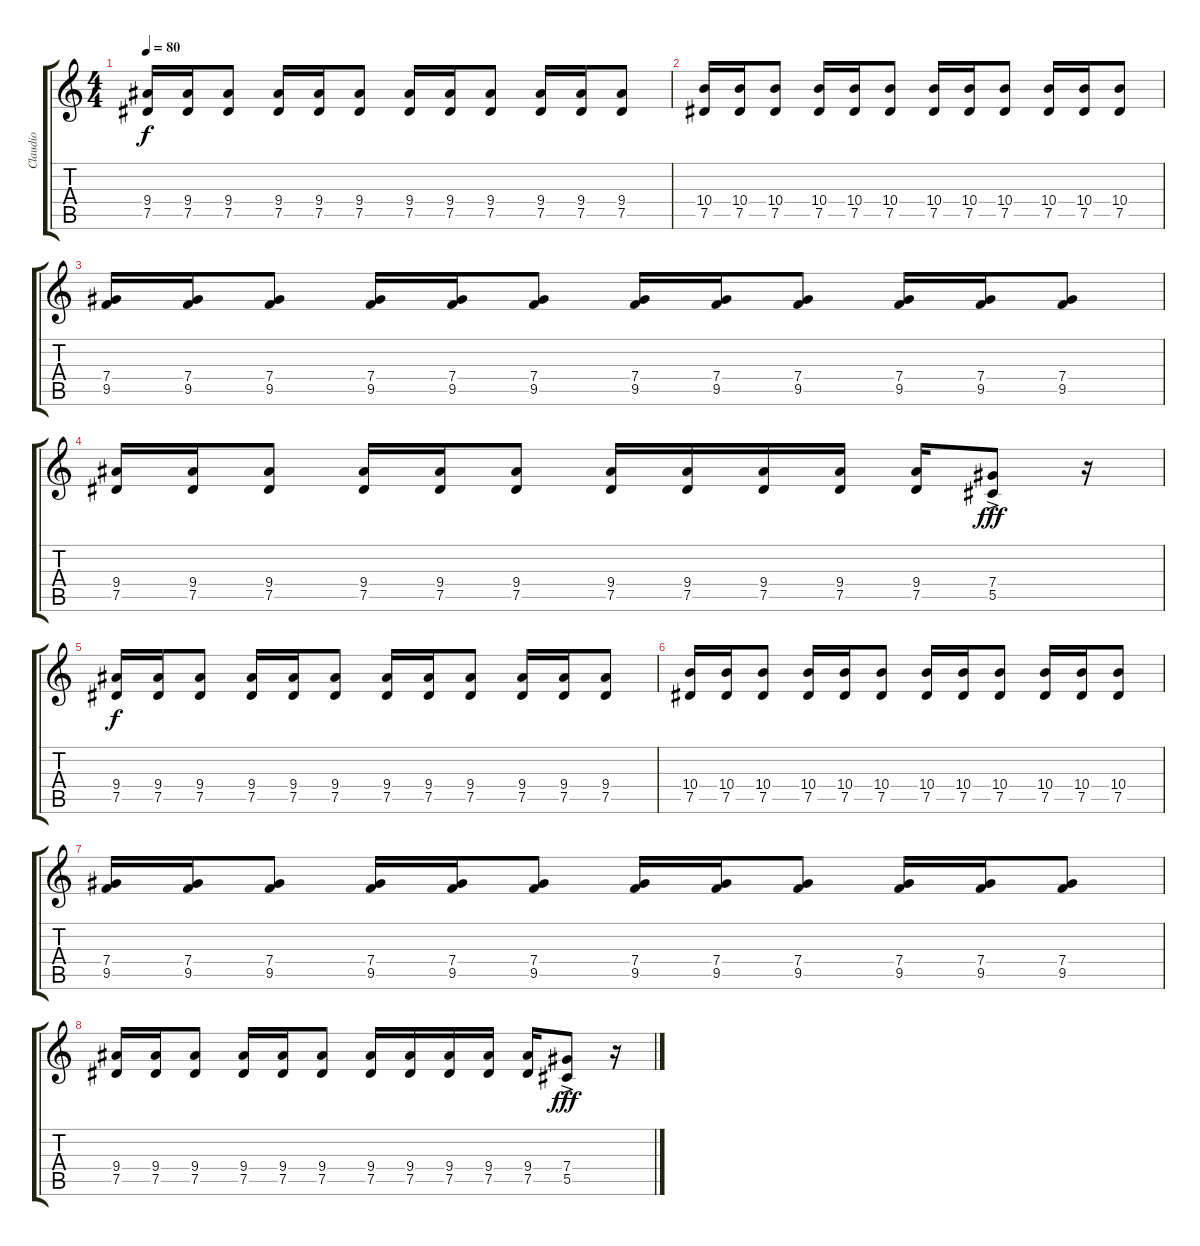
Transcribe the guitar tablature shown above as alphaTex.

\track ("Claudio" "Claudio") {instrument overdrivenguitar}
\staff {score tabs}
\tuning (Eb4 Bb3 Gb3 Db3 Ab2 Eb2) {hide}
\ts (4 4)
\tempo 80
\clef g2
\ks c
(9.4 7.5).16{dy f} (9.4 7.5).16 (9.4 7.5).8 (9.4 7.5).16 (9.4 7.5).16 (9.4 7.5).8 (9.4 7.5).16 (9.4 7.5).16 (9.4 7.5).8 (9.4 7.5).16 (9.4 7.5).16 (9.4 7.5).8 |
(10.4 7.5).16 (10.4 7.5).16 (10.4 7.5).8 (10.4 7.5).16 (10.4 7.5).16 (10.4 7.5).8 (10.4 7.5).16 (10.4 7.5).16 (10.4 7.5).8 (10.4 7.5).16 (10.4 7.5).16 (10.4 7.5).8 |
(7.4 9.5).16 (7.4 9.5).16 (7.4 9.5).8 (7.4 9.5).16 (7.4 9.5).16 (7.4 9.5).8 (7.4 9.5).16 (7.4 9.5).16 (7.4 9.5).8 (7.4 9.5).16 (7.4 9.5).16 (7.4 9.5).8 |
(9.4 7.5).16 (9.4 7.5).16 (9.4 7.5).8 (9.4 7.5).16 (9.4 7.5).16 (9.4 7.5).8 (9.4 7.5).16 (9.4 7.5).16 (9.4 7.5).16 (9.4 7.5).16 (9.4 7.5).16 (7.4{ac} 5.5{ac}).8{dy fff} r.16 |
(9.4 7.5).16{dy f} (9.4 7.5).16 (9.4 7.5).8 (9.4 7.5).16 (9.4 7.5).16 (9.4 7.5).8 (9.4 7.5).16 (9.4 7.5).16 (9.4 7.5).8 (9.4 7.5).16 (9.4 7.5).16 (9.4 7.5).8 |
(10.4 7.5).16 (10.4 7.5).16 (10.4 7.5).8 (10.4 7.5).16 (10.4 7.5).16 (10.4 7.5).8 (10.4 7.5).16 (10.4 7.5).16 (10.4 7.5).8 (10.4 7.5).16 (10.4 7.5).16 (10.4 7.5).8 |
(7.4 9.5).16 (7.4 9.5).16 (7.4 9.5).8 (7.4 9.5).16 (7.4 9.5).16 (7.4 9.5).8 (7.4 9.5).16 (7.4 9.5).16 (7.4 9.5).8 (7.4 9.5).16 (7.4 9.5).16 (7.4 9.5).8 |
(9.4 7.5).16 (9.4 7.5).16 (9.4 7.5).8 (9.4 7.5).16 (9.4 7.5).16 (9.4 7.5).8 (9.4 7.5).16 (9.4 7.5).16 (9.4 7.5).16 (9.4 7.5).16 (9.4 7.5).16 (7.4{ac} 5.5{ac}).8{dy fff} r.16
